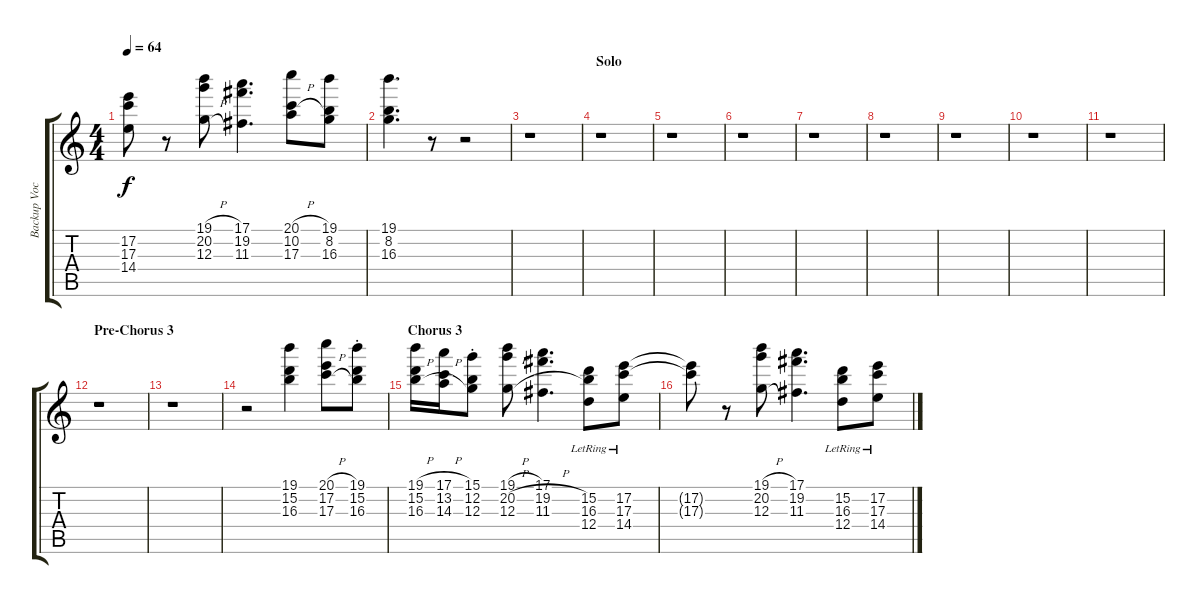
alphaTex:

\track ("Backup Vocals" "Backup Voc") {instrument electricbassfinger}
\staff {score tabs}
\tuning (E4 B3 G3 D3 A2 E2) {hide}
\ts (4 4)
\tempo 64
\clef g2
\ks c
(17.2{t} 17.3{t} 14.4{t}).8{dy f} r.8 (19.1{h} 20.2{h} 12.3{h}).8 (17.1 19.2 11.3).4{d} (20.1{h} 10.2{h} 17.3{h}).8 (19.1 8.2 16.3).8 |
(19.1 8.2 16.3).4{d} r.8 r.2 |
r.1 |
\section ("" "Solo")
r.1 |
r.1 |
r.1 |
r.1 |
r.1 |
r.1 |
r.1 |
r.1 |
\section ("" "Pre-Chorus 3")
r.1 |
r.1 |
r.2 (19.1 15.2 16.3).4 (20.1{h} 17.2{h} 17.3{h}).8 (19.1{st} 15.2{st} 16.3{st}).8 |
\section ("" "Chorus 3")
(19.1{h} 15.2{h} 16.3{h}).16 (17.1{h} 13.2{h} 14.3{h}).16 (15.1{st} 12.2{st} 12.3{st}).8 (19.1{h} 20.2{h} 12.3{h}).8 (17.1 19.2{h} 11.3{h}).4{d} (15.2{lr} 16.3 12.4).8 (17.2{lr} 17.3 14.4).8 |
(17.2{t} 17.3{t}).8 r.8 (19.1{h} 20.2{h} 12.3{h}).8 (17.1 19.2 11.3).4{d} (15.2{lr} 16.3 12.4).8 (17.2{lr} 17.3 14.4).8
